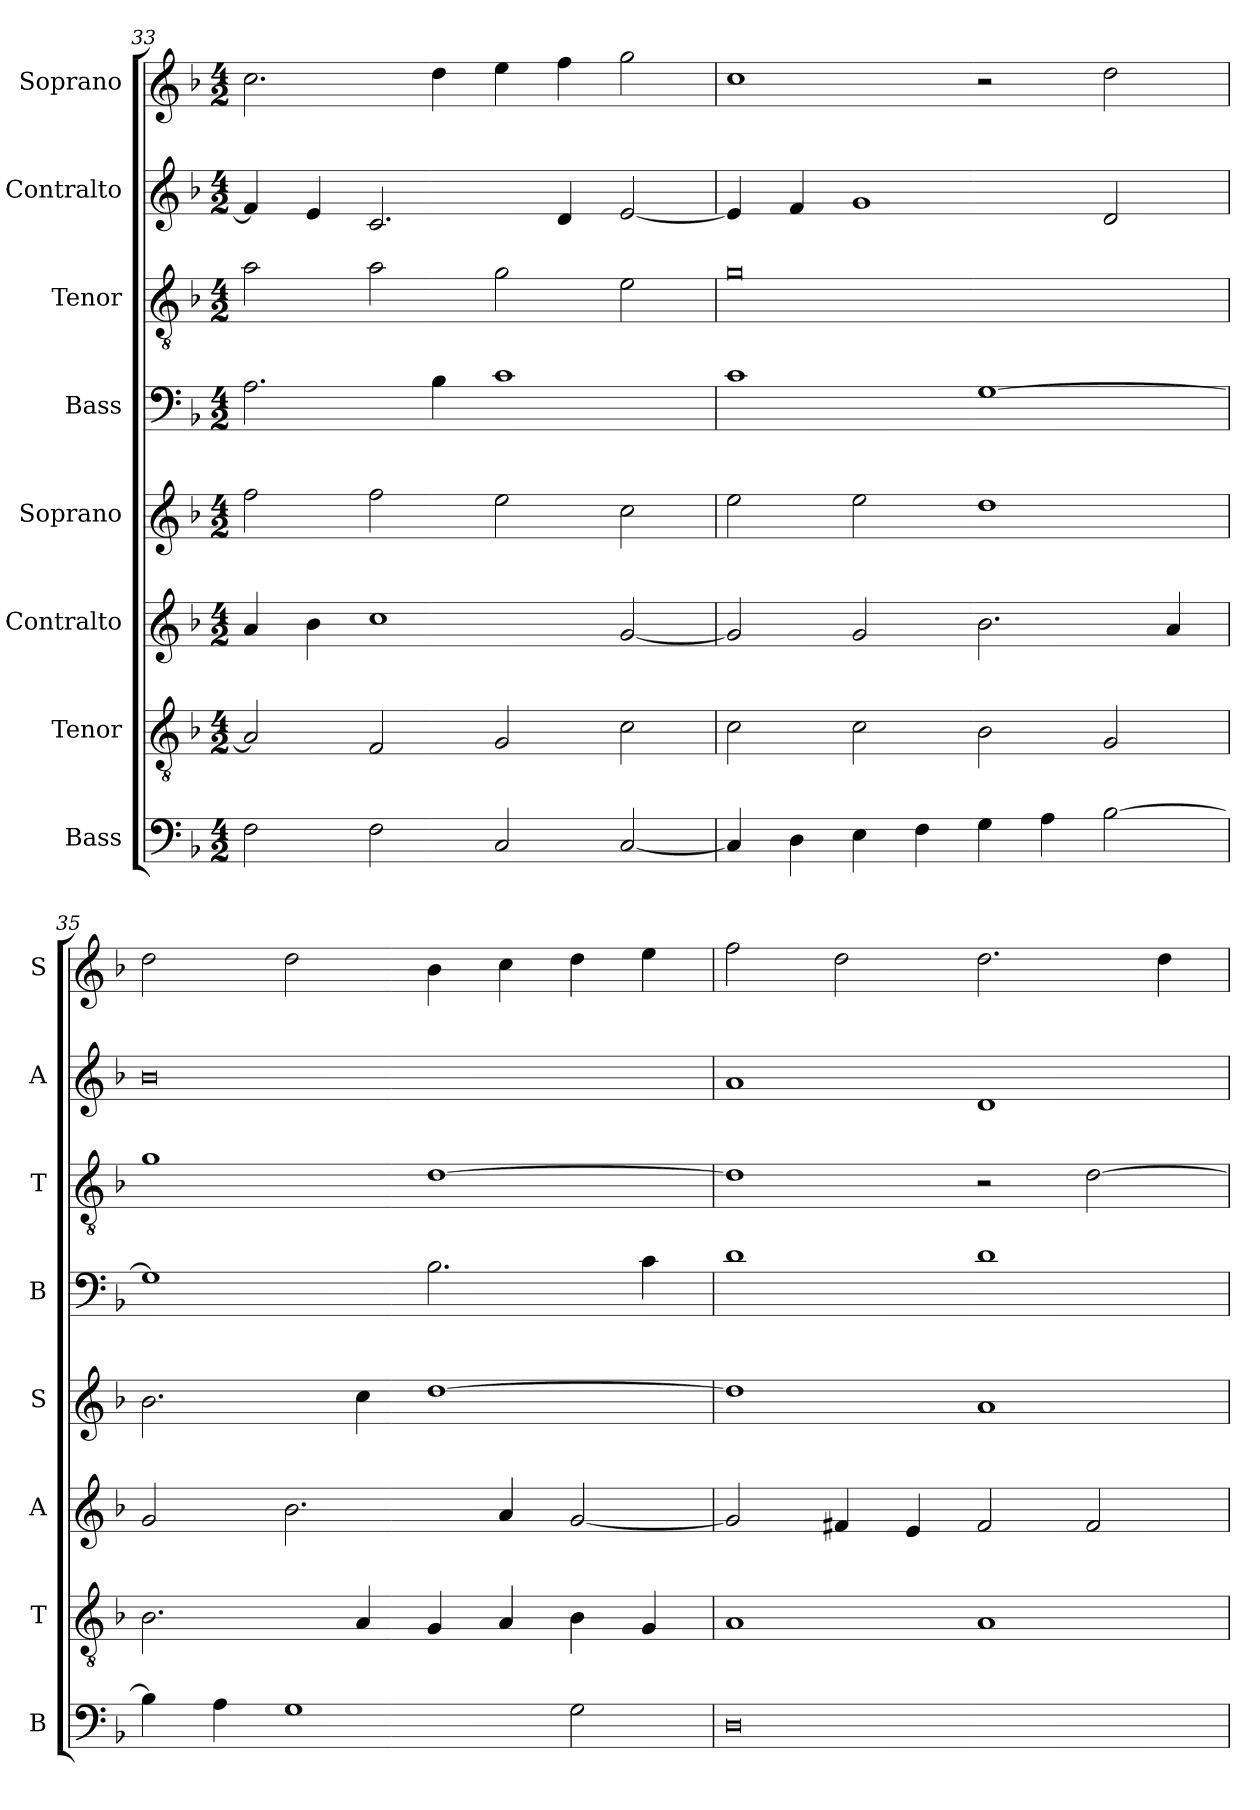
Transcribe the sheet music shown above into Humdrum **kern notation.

**kern	**kern	**kern	**kern	**kern	**kern	**kern	**kern
*part8	*part7	*part6	*part5	*part4	*part3	*part2	*part1
*staff8	*staff7	*staff6	*staff5	*staff4	*staff3	*staff2	*staff1
*I"Bass	*I"Tenor	*I"Contralto	*I"Soprano	*I"Bass	*I"Tenor	*I"Contralto	*I"Soprano
*I'B	*I'T	*I'A	*I'S	*I'B	*I'T	*I'A	*I'S
*clefF4	*clefGv2	*clefG2	*clefG2	*clefF4	*clefGv2	*clefG2	*clefG2
*k[b-]	*k[b-]	*k[b-]	*k[b-]	*k[b-]	*k[b-]	*k[b-]	*k[b-]
*G:dor	*G:dor	*G:dor	*G:dor	*G:dor	*G:dor	*G:dor	*G:dor
*M4/2	*M4/2	*M4/2	*M4/2	*M4/2	*M4/2	*M4/2	*M4/2
=33	=33	=33	=33	=33	=33	=33	=33
2F	2A]	4a	2ff	2.A	2a	4f]	2.cc
.	.	4b-	.	.	.	4e	.
2F	2F	1cc	2ff	.	2a	2.c	.
.	.	.	.	4B-	.	.	4dd
2C	2G	.	2ee	1c	2g	.	4ee
.	.	.	.	.	.	4d	4ff
[2C	2c	[2g	2cc	.	2e	[2e	2gg
=34	=34	=34	=34	=34	=34	=34	=34
4C]	2c	2g]	2ee	1c	0g	4e]	1cc
4D	.	.	.	.	.	4f	.
4E	2c	2g	2ee	.	.	1g	.
4F	.	.	.	.	.	.	.
4G	2B-	2.b-	1dd	[1G	.	.	2r
4A	.	.	.	.	.	.	.
[2B-	2G	.	.	.	.	2d	2dd
.	.	4a	.	.	.	.	.
=35	=35	=35	=35	=35	=35	=35	=35
4B-]	2.B-	2g	2.b-	1G]	1g	0b-	2dd
4A	.	.	.	.	.	.	.
1G	.	2.b-	.	.	.	.	2dd
.	4A	.	4cc	.	.	.	.
.	4G	.	[1dd	2.B-	[1d	.	4b-
.	4A	4a	.	.	.	.	4cc
2G	4B-	[2g	.	.	.	.	4dd
.	4G	.	.	4c	.	.	4ee
=36	=36	=36	=36	=36	=36	=36	=36
0D	1A	2g]	1dd]	1d	1d]	1a	2ff
.	.	4f#X	.	.	.	.	2dd
.	.	4e	.	.	.	.	.
.	1A	2f#	1a	1d	2r	1d	2.dd
.	.	2f#	.	.	[2d	.	.
.	.	.	.	.	.	.	4dd
=	=	=	=	=	=	=	=
*-	*-	*-	*-	*-	*-	*-	*-
